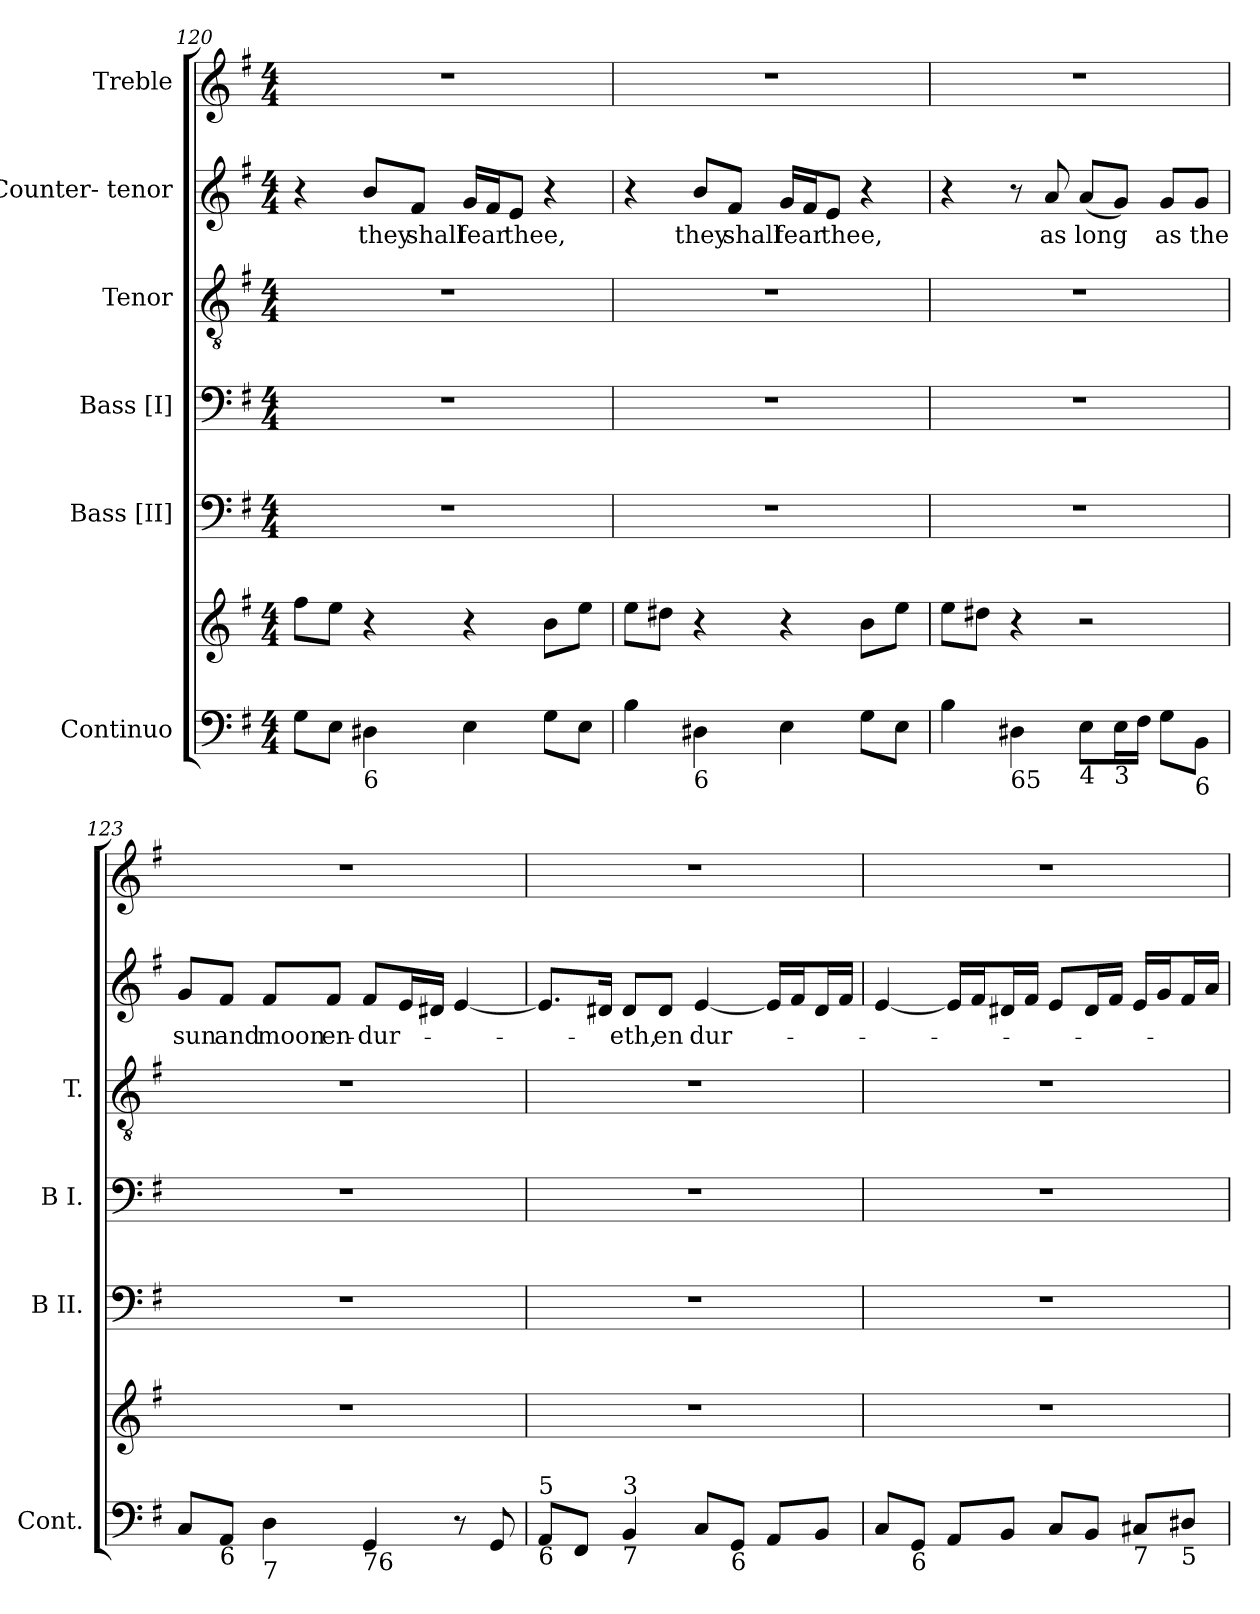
**kern	**kern	**kern	**kern	**kern	**kern	**text	**kern
*part6	*part6	*part5	*part4	*part3	*part2	*part2	*part1
*staff7	*staff6	*staff5	*staff4	*staff3	*staff2	*staff2	*staff1
*I"Continuo	*	*I"Bass [II]	*I"Bass [I]	*I"Tenor	*I"Counter- tenor	*	*I"Treble
*I'Cont.	*	*I'B II.	*I'B I.	*I'T.	*	*	*
*clefF4	*clefG2	*clefF4	*clefF4	*clefGv2	*clefG2	*	*clefG2
*	*	*	*	*ITrd7c12	*	*	*
*k[f#]	*k[f#]	*k[f#]	*k[f#]	*k[f#]	*k[f#]	*	*k[f#]
*G:	*G:	*G:	*G:	*G:	*G:	*	*G:
*M4/4	*M4/4	*M4/4	*M4/4	*M4/4	*M4/4	*	*M4/4
=120	=120	=120	=120	=120	=120	=120	=120
8Gi\L	8ff#i\L	1r	1r	1r	4r	.	1r
8Ei\J	8eei\J	.	.	.	.	.	.
!LO:TX:b:t=6	!	!	!	!	!	!	!
!	!	!	!	!	!	!LO:LY:b:color=#000000	!
4D#Xi\	4r	.	.	.	8bi/L	they	.
!	!	!	!	!	!	!LO:LY:b:color=#000000	!
.	.	.	.	.	8f#i/J	shall	.
!	!	!	!	!	!	!LO:LY:b:color=#000000	!
4Ei\	4r	.	.	.	16gi/LL	fear	.
.	.	.	.	.	16f#i/J	.	.
!	!	!	!	!	!	!LO:LY:b:color=#000000	!
.	.	.	.	.	8ei/J	thee,	.
8Gi\L	8bi\L	.	.	.	4r	.	.
8Ei\J	8eei\J	.	.	.	.	.	.
!!LO:LB:g=z
=121	=121	=121	=121	=121	=121	=121	=121
4Bi\	8eei\L	1r	1r	1r	4r	.	1r
.	8dd#Xi\J	.	.	.	.	.	.
!LO:TX:b:t=6	!	!	!	!	!	!	!
!	!	!	!	!	!	!LO:LY:b:color=#000000	!
4D#Xi\	4r	.	.	.	8bi/L	they	.
!	!	!	!	!	!	!LO:LY:b:color=#000000	!
.	.	.	.	.	8f#i/J	shall	.
!	!	!	!	!	!	!LO:LY:b:color=#000000	!
4Ei\	4r	.	.	.	16gi/LL	fear	.
.	.	.	.	.	16f#i/J	.	.
!	!	!	!	!	!	!LO:LY:b:color=#000000	!
.	.	.	.	.	8ei/J	thee,	.
8Gi\L	8bi\L	.	.	.	4r	.	.
8Ei\J	8eei\J	.	.	.	.	.	.
=122	=122	=122	=122	=122	=122	=122	=122
4Bi\	8eei\L	1r	1r	1r	4r	.	1r
.	8dd#Xi\J	.	.	.	.	.	.
!LO:TX:b:t=65	!	!	!	!	!	!	!
4D#Xi\	4r	.	.	.	8r	.	.
!	!	!	!	!	!	!LO:LY:b:color=#000000	!
.	.	.	.	.	8ai/	as	.
!LO:TX:b:t=4	!	!	!	!	!	!	!
!	!	!	!	!	!	!LO:LY:b:color=#000000	!
8Ei\L	2r	.	.	.	(8ai/L	long	.
!LO:TX:b:t=3	!	!	!	!	!	!	!
16Ei\L	.	.	.	.	8gi/J)	.	.
16F#i\JJ	.	.	.	.	.	.	.
!	!	!	!	!	!	!LO:LY:b:color=#000000	!
8Gi\L	.	.	.	.	8gi/L	as	.
!LO:TX:b:t=6	!	!	!	!	!	!	!
!	!	!	!	!	!	!LO:LY:b:color=#000000	!
8BBi\J	.	.	.	.	8gi/J	the	.
=123	=123	=123	=123	=123	=123	=123	=123
!	!	!	!	!	!	!LO:LY:b:color=#000000	!
8Ci/L	1r	1r	1r	1r	8gi/L	sun	1r
!LO:TX:b:t=6	!	!	!	!	!	!	!
!	!	!	!	!	!	!LO:LY:b:color=#000000	!
8AAi/J	.	.	.	.	8f#i/J	and	.
!LO:TX:b:t=7	!	!	!	!	!	!	!
!	!	!	!	!	!	!LO:LY:b:color=#000000	!
4Di\	.	.	.	.	8f#i/L	moon	.
!	!	!	!	!	!	!LO:LY:b:color=#000000	!
.	.	.	.	.	8f#i/J	en-	.
!LO:TX:b:t=76	!	!	!	!	!	!	!
!	!	!	!	!	!	!LO:LY:b:color=#000000	!
4GGi/	.	.	.	.	8f#i/L	-dur-	.
.	.	.	.	.	16ei/L	.	.
.	.	.	.	.	16d#Xi/JJ	.	.
8r	.	.	.	.	[4ei/	.	.
8GGi/	.	.	.	.	.	.	.
!!LO:LB:g=z
=124	=124	=124	=124	=124	=124	=124	=124
!LO:TX:b:t=6	!	!	!	!	!	!	!
!LO:TX:t=5	!	!	!	!	!	!	!
8AAi/L	1r	1r	1r	1r	8.ei/L]	.	1r
8FF#i/J	.	.	.	.	.	.	.
.	.	.	.	.	16d#Xi/Jk	.	.
!LO:TX:b:t=7	!	!	!	!	!	!	!
!LO:TX:t=3	!	!	!	!	!	!	!
!	!	!	!	!	!	!LO:LY:b:color=#000000	!
4BBi/	.	.	.	.	8d#i/L	-eth,	.
!	!	!	!	!	!	!LO:LY:b:color=#000000	!
.	.	.	.	.	8d#i/J	en	.
!	!	!	!	!	!	!LO:LY:b:color=#000000	!
8Ci/L	.	.	.	.	[4ei/	dur-	.
!LO:TX:b:t=6	!	!	!	!	!	!	!
8GGi/J	.	.	.	.	.	.	.
8AAi/L	.	.	.	.	16ei/LL]	.	.
.	.	.	.	.	16f#i/J	.	.
8BBi/J	.	.	.	.	16d#i/L	.	.
.	.	.	.	.	16f#i/JJ	.	.
=125	=125	=125	=125	=125	=125	=125	=125
8Ci/L	1r	1r	1r	1r	[4ei/	.	1r
!LO:TX:b:t=6	!	!	!	!	!	!	!
8GGi/J	.	.	.	.	.	.	.
8AAi/L	.	.	.	.	16ei/LL]	.	.
.	.	.	.	.	16f#i/J	.	.
8BBi/J	.	.	.	.	16d#Xi/L	.	.
.	.	.	.	.	16f#i/JJ	.	.
8Ci/L	.	.	.	.	8ei/L	.	.
8BBi/J	.	.	.	.	16d#i/L	.	.
.	.	.	.	.	16f#i/JJ	.	.
!LO:TX:b:t=7	!	!	!	!	!	!	!
8C#Xi/L	.	.	.	.	16ei/LL	.	.
.	.	.	.	.	16gi/J	.	.
!LO:TX:b:t=5	!	!	!	!	!	!	!
8D#Xi/J	.	.	.	.	16f#i/L	.	.
.	.	.	.	.	16ai/JJ	.	.
=	=	=	=	=	=	=	=
*-	*-	*-	*-	*-	*-	*-	*-
